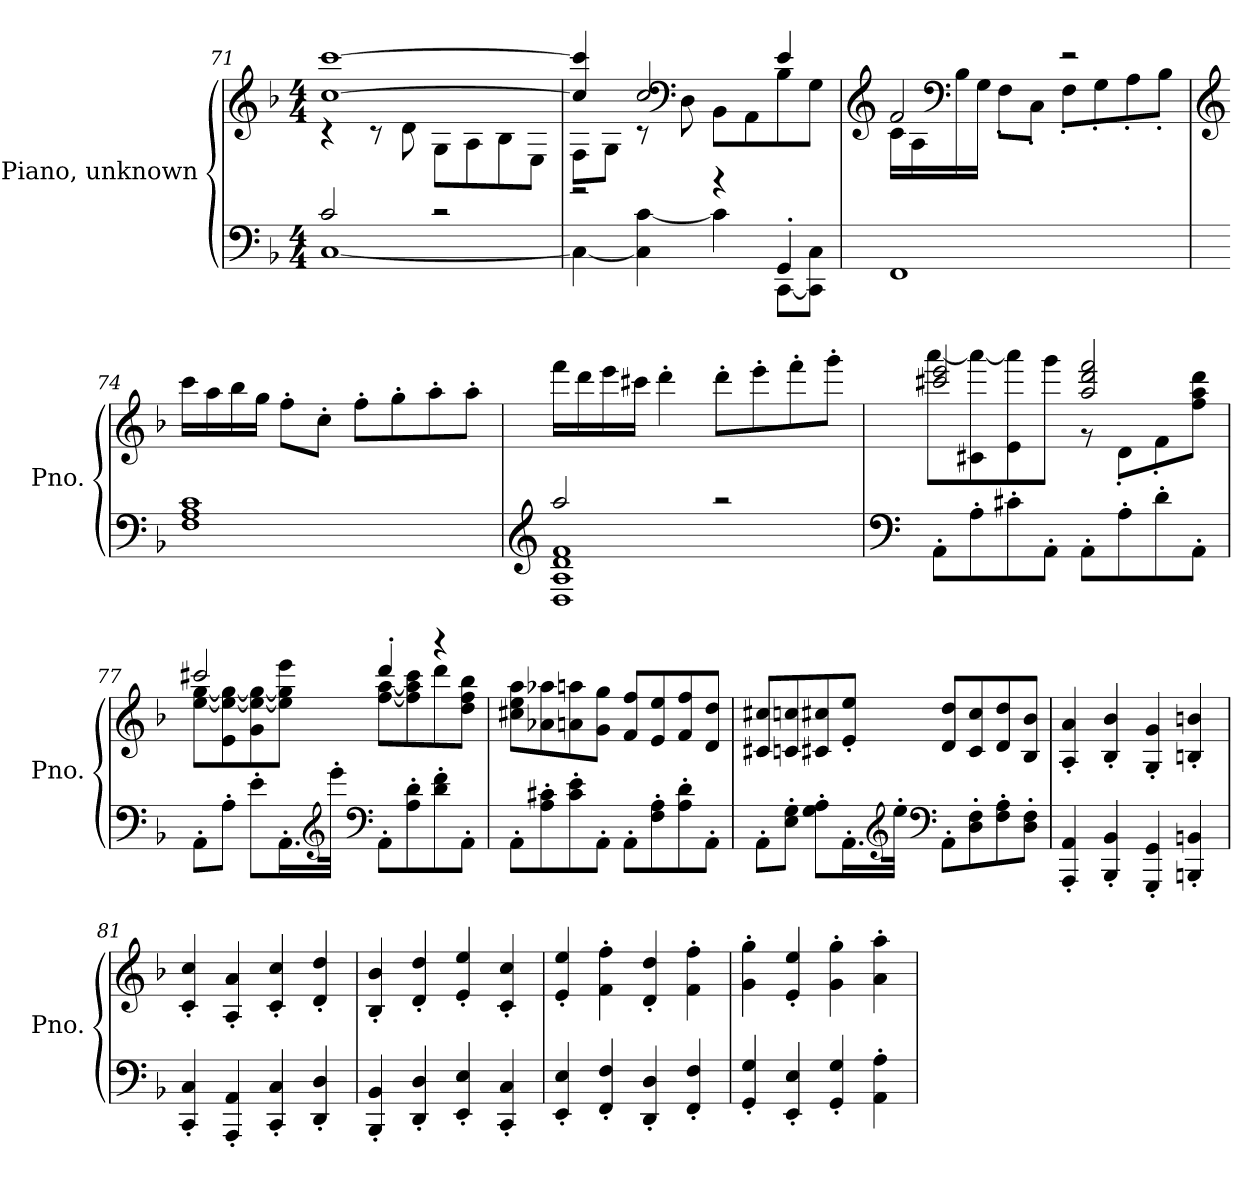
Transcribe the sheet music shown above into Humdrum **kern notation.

**kern	**kern
*part1	*part1
*staff2	*staff1
*I"Piano, unknown	*
*I'Pno.	*
*clefF4	*clefG2
*k[b-]	*k[b-]
*M4/4	*M4/4
=71	=71
*^	*^
2c/	[1C	[1cc [1ccc	4r
.	.	.	8r
.	.	.	8d\
2r	.	.	8G\L
.	.	.	8A\
.	.	.	8B-\
.	.	.	8E\J
!!LO:LB:g=z	!!
=72	=72	=72	=72
2r	4C\_	4cc/] 4ccc/]	8F\L
.	.	.	8G\J
.	4C\] [4c\	2cc/	8r
*	*	*clefF4	*
.	.	.	8D\
4r	4c\]	.	8BB-\L
.	.	.	8AA\
4GG'/	[8CC\L	4e/	8B-\
.	8CC\] 8C\J	.	8G\J
*v	*v	*	*
=73	=73	=73
*	*clefG2	*
1FF	2f/	16c\LL
.	.	16A\
*	*clefF4	*
.	.	16B-\
.	.	16G\JJ
.	.	8F'\L
.	.	8C'\J
.	2r	8F'\L
.	.	8G'\
.	.	8A'\
.	.	8B-'\J
*	*v	*v
=74	=74
*	*clefG2
1F 1A 1c	16ccc\LL
.	16aa\
.	16bb-\
.	16gg\JJ
.	8ff'\L
.	8cc'\J
.	8ff'\L
.	8gg'\
.	8aa'\
.	8aa'\J
!!LO:LB:g=z
=75	=75
*clefG2	*
*^	*
2aa/	1D 1A 1d 1f	16fff\LL
.	.	16ddd\
.	.	16eee\
.	.	16ccc#X\JJ
.	.	4ddd'\
2r	.	8ddd'\L
.	.	8eee'\
.	.	8fff'\
.	.	8ggg'\J
*v	*v	*
=76	=76
*clefF4	*
*	*^
8AA'\L	2ccc#X/ 2eee/	[8aaa\L
8A'\	.	8c#X\ 8aaa\_
8c#X'\	.	8e\ 8aaa\]
8AA'\J	.	8ggg\J
8AA'\L	2aa/ 2ddd/ 2fff/	8r
8A'\	.	8d'\L
8d'\	.	8f'\
8AA'\J	.	8ff\ 8aa\ 8ddd\J
=77	=77	=77
8AA'\L	2ccc#X/	[8ee\ [8gg\L
8A'\J	.	8e\ 8ee\_ 8gg\_
8e'\L	.	8g\ 8ee\_ 8gg\_
16.AA'\L	.	8ee\] 8gg\] 8eee\J
*clefG2	*	*
32eee'\JJk	.	.
*clefF4	*	*
8AA'\L	4ddd'/	[8ff\ [8aa\L
8A\' 8d\'	.	8ff\] 8aa\] 8ccc#\
8d\' 8f\'	4r	8ddd\
8AA'\J	.	8dd\ 8ff\ 8bb-\J
*	*v	*v
!!LO:LB:g=z
=78	=78
8AA'\L	8cc#X\ 8ee\ 8aa\L
8A\' 8c#X\'	8a-X\ 8aa-X\
8c#\' 8e\'	8an\ 8aan\
8AA'\J	8g\ 8gg\J
8AA'\L	8f/ 8ff/L
8F\' 8A\'	8e/ 8ee/
8A\' 8d\'	8f/ 8ff/
8AA'\J	8d/ 8dd/J
=79	=79
8AA'\L	8c#X/ 8cc#X/L
8E\' 8G\'J	8cn/ 8ccn/
8G\' 8A\'L	8c#X/ 8cc#X/
16.AA'\L	8e/' 8ee/'J
*clefG2	*
32ee'\JJk	.
*clefF4	*
8AA'\L	8d/ 8dd/L
8D\' 8F\'	8c#/ 8cc#/
8F\' 8A\'	8d/ 8dd/
8D\' 8F\'J	8B-/ 8b-/J
=80	=80
4AAA/' 4AA/'	4A/' 4a/'
4BBB-/' 4BB-/'	4B-/' 4b-/'
4GGG/' 4GG/'	4G/' 4g/'
4BBBn/' 4BBn/'	4Bn/' 4bn/'
=81	=81
4CC/' 4C/'	4c/' 4cc/'
4AAA/' 4AA/'	4A/' 4a/'
4CC/' 4C/'	4c/' 4cc/'
4DD/' 4D/'	4d/' 4dd/'
=82	=82
4BBB-/' 4BB-/'	4B-/' 4b-/'
4DD/' 4D/'	4d/' 4dd/'
4EE/' 4E/'	4e/' 4ee/'
4CC/' 4C/'	4c/' 4cc/'
!!LO:LB:g=z
=83	=83
4EE/' 4E/'	4e/' 4ee/'
4FF/' 4F/'	4f\' 4ff\'
4DD/' 4D/'	4d/' 4dd/'
4FF/' 4F/'	4f\' 4ff\'
=84	=84
4GG/' 4G/'	4g\' 4gg\'
4EE/' 4E/'	4e/' 4ee/'
4GG/' 4G/'	4g\' 4gg\'
4AA\' 4A\'	4a\' 4aa\'
=	=
*-	*-
